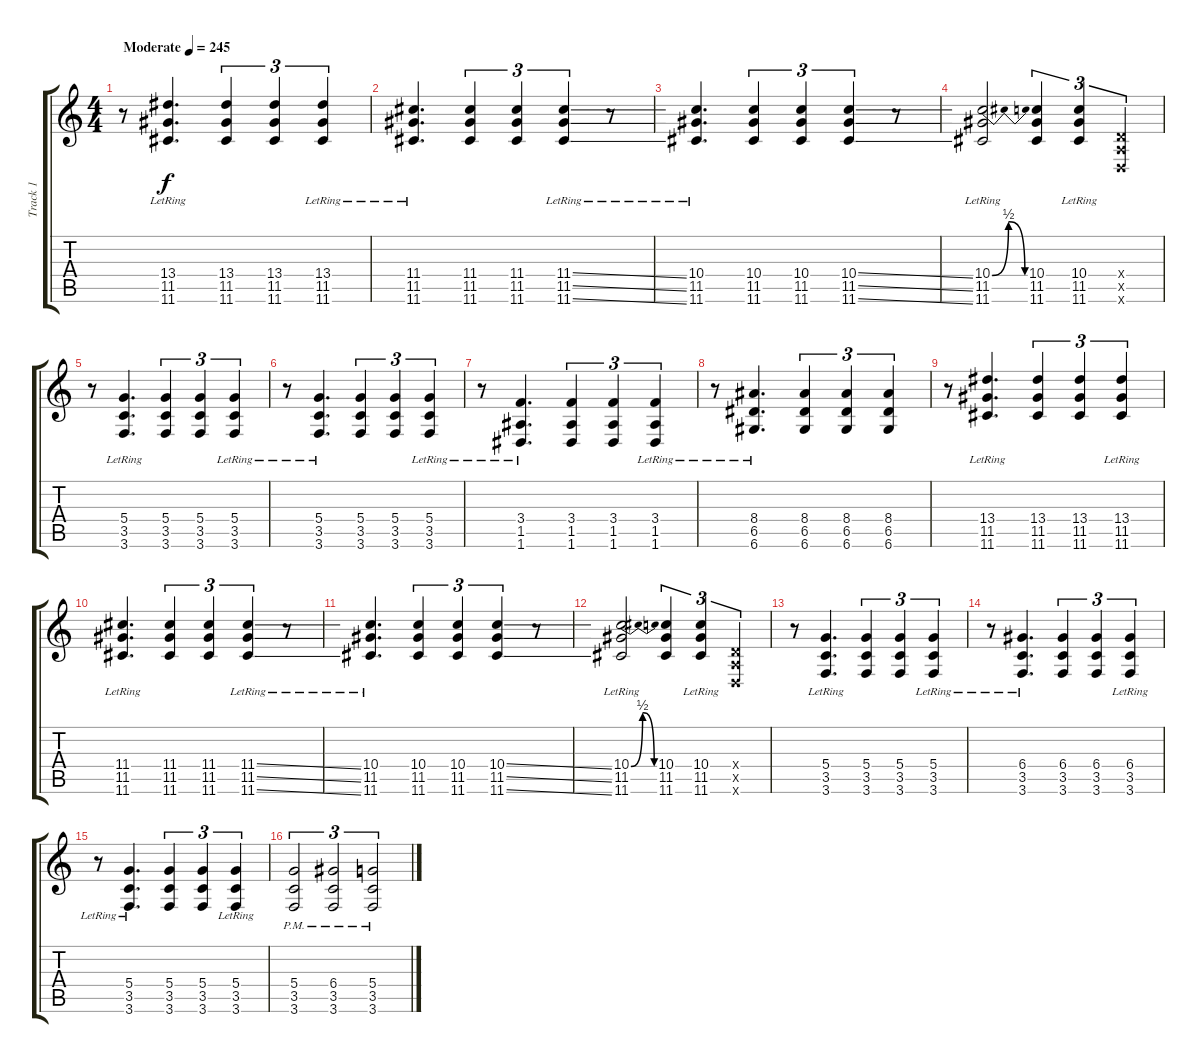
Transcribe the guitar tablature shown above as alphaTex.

\track ("Track 1" "Track 1") {instrument acousticguitarsteel}
\staff {score tabs}
\tuning (E4 B3 G3 D3 A2 D2) {hide}
\ts (4 4)
\tempo (245 "Moderate")
\clef g2
\ks c
r.8{dy f instrument acousticguitarsteel} (13.4{lr} 11.5{lr} 11.6{lr}).4{d} (13.4 11.5 11.6).4{tu (3 2)} (13.4 11.5 11.6).4{tu (3 2)} (13.4{lr} 11.5{lr} 11.6{lr}).4{tu (3 2)} |
(11.4{lr} 11.5{lr} 11.6{lr}).4{d} (11.4 11.5 11.6).4{tu (3 2)} (11.4 11.5 11.6).4{tu (3 2)} (11.4{ss lr} 11.5{ss lr} 11.6{ss lr}).4{tu (3 2)} r.8 |
(10.4{lr} 11.5{lr} 11.6{lr}).4{d} (10.4 11.5 11.6).4{tu (3 2)} (10.4 11.5 11.6).4{tu (3 2)} (10.4{ss} 11.5{ss} 11.6{ss}).4{tu (3 2)} r.8 |
(10.4{be (bendrelease 0 0 20 2 20 2 60 0) lr} 11.5{lr} 11.6{lr}).2 (10.4 11.5 11.6).4{tu (3 2)} (10.4{lr} 11.5{lr} 11.6{lr}).4{tu (3 2)} (0.4{x} 0.5{x} 0.6{x}).4{tu (3 2)} |
r.8 (5.4{lr} 3.5{lr} 3.6{lr}).4{d} (5.4 3.5 3.6).4{tu (3 2)} (5.4 3.5 3.6).4{tu (3 2)} (5.4{lr} 3.5{lr} 3.6{lr}).4{tu (3 2)} |
r.8 (5.4{lr} 3.5{lr} 3.6{lr}).4{d} (5.4 3.5 3.6).4{tu (3 2)} (5.4 3.5 3.6).4{tu (3 2)} (5.4{lr} 3.5{lr} 3.6{lr}).4{tu (3 2)} |
r.8 (3.4{lr} 1.5{lr} 1.6{lr}).4{d} (3.4 1.5 1.6).4{tu (3 2)} (3.4 1.5 1.6).4{tu (3 2)} (3.4{lr} 1.5{lr} 1.6{lr}).4{tu (3 2)} |
r.8 (8.4{lr} 6.5{lr} 6.6{lr}).4{d} (8.4 6.5 6.6).4{tu (3 2)} (8.4 6.5 6.6).4{tu (3 2)} (8.4 6.5 6.6).4{tu (3 2)} |
r.8 (13.4{lr} 11.5{lr} 11.6{lr}).4{d} (13.4 11.5 11.6).4{tu (3 2)} (13.4 11.5 11.6).4{tu (3 2)} (13.4{lr} 11.5{lr} 11.6{lr}).4{tu (3 2)} |
(11.4{lr} 11.5{lr} 11.6{lr}).4{d} (11.4 11.5 11.6).4{tu (3 2)} (11.4 11.5 11.6).4{tu (3 2)} (11.4{ss lr} 11.5{ss lr} 11.6{ss lr}).4{tu (3 2)} r.8 |
(10.4{lr} 11.5{lr} 11.6{lr}).4{d} (10.4 11.5 11.6).4{tu (3 2)} (10.4 11.5 11.6).4{tu (3 2)} (10.4{ss} 11.5{ss} 11.6{ss}).4{tu (3 2)} r.8 |
(10.4{be (bendrelease 0 0 20 2 20 2 60 0) lr} 11.5{lr} 11.6{lr}).2 (10.4 11.5 11.6).4{tu (3 2)} (10.4{lr} 11.5{lr} 11.6{lr}).4{tu (3 2)} (0.4{x} 0.5{x} 0.6{x}).4{tu (3 2)} |
r.8 (5.4{lr} 3.5{lr} 3.6{lr}).4{d} (5.4 3.5 3.6).4{tu (3 2)} (5.4 3.5 3.6).4{tu (3 2)} (5.4{lr} 3.5{lr} 3.6{lr}).4{tu (3 2)} |
r.8 (6.4{lr} 3.5{lr} 3.6{lr}).4{d} (6.4 3.5 3.6).4{tu (3 2)} (6.4 3.5 3.6).4{tu (3 2)} (6.4{lr} 3.5{lr} 3.6{lr}).4{tu (3 2)} |
r.8 (5.4{lr} 3.5{lr} 3.6{lr}).4{d} (5.4 3.5 3.6).4{tu (3 2)} (5.4 3.5 3.6).4{tu (3 2)} (5.4{lr} 3.5{lr} 3.6{lr}).4{tu (3 2)} |
(5.4{pm} 3.5{pm} 3.6{pm}).2{tu (3 2)} (6.4{pm} 3.5{pm} 3.6{pm}).2{tu (3 2)} (5.4{pm} 3.5{pm} 3.6{pm}).2{tu (3 2)}
